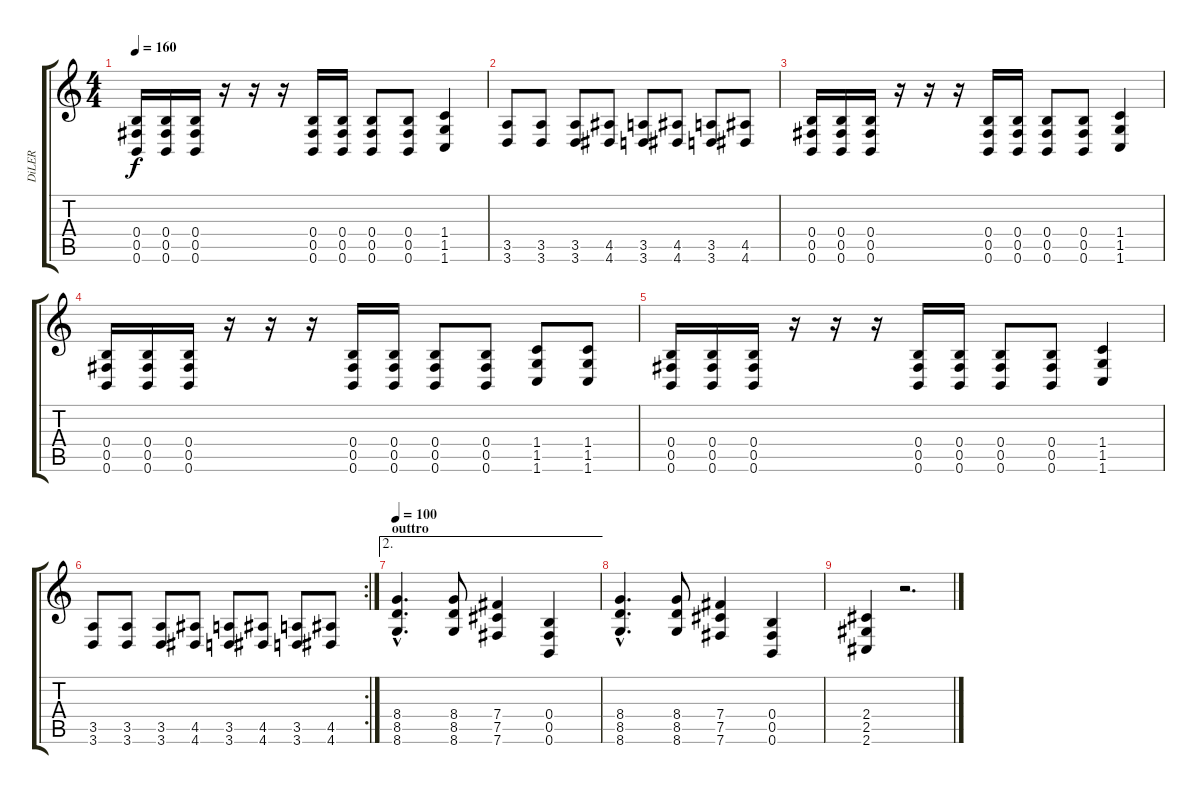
\track ("DiLER" "DiLER") {instrument distortionguitar}
\staff {score tabs}
\tuning (Db4 Ab3 E3 B2 Gb2 B1) {hide}
\ts (4 4)
\tempo 160
\clef g2
\ks c
(0.4 0.5 0.6).16{dy f} (0.4 0.5 0.6).16 (0.4 0.5 0.6).16 r.16 r.16 r.16 (0.4 0.5 0.6).16 (0.4 0.5 0.6).16 (0.4 0.5 0.6).8 (0.4 0.5 0.6).8 (1.4 1.5 1.6).4 |
(3.5 3.6).8 (3.5 3.6).8 (3.5 3.6).8 (4.5 4.6).8 (3.5 3.6).8 (4.5 4.6).8 (3.5 3.6).8 (4.5 4.6).8 |
(0.4 0.5 0.6).16 (0.4 0.5 0.6).16 (0.4 0.5 0.6).16 r.16 r.16 r.16 (0.4 0.5 0.6).16 (0.4 0.5 0.6).16 (0.4 0.5 0.6).8 (0.4 0.5 0.6).8 (1.4 1.5 1.6).4 |
(0.4 0.5 0.6).16 (0.4 0.5 0.6).16 (0.4 0.5 0.6).16 r.16 r.16 r.16 (0.4 0.5 0.6).16 (0.4 0.5 0.6).16 (0.4 0.5 0.6).8 (0.4 0.5 0.6).8 (1.4 1.5 1.6).8 (1.4 1.5 1.6).8 |
(0.4 0.5 0.6).16 (0.4 0.5 0.6).16 (0.4 0.5 0.6).16 r.16 r.16 r.16 (0.4 0.5 0.6).16 (0.4 0.5 0.6).16 (0.4 0.5 0.6).8 (0.4 0.5 0.6).8 (1.4 1.5 1.6).4 |
\rc 2
(3.5 3.6).8 (3.5 3.6).8 (3.5 3.6).8 (4.5 4.6).8 (3.5 3.6).8 (4.5 4.6).8 (3.5 3.6).8 (4.5 4.6).8 |
\ae 2
\section ("" "outtro")
\tempo 100
(8.4{hac} 8.5{hac} 8.6{hac}).4{d} (8.4 8.5 8.6).8 (7.4 7.5 7.6).4 (0.4 0.5 0.6).4 |
(8.4{hac} 8.5{hac} 8.6{hac}).4{d} (8.4 8.5 8.6).8 (7.4 7.5 7.6).4 (0.4 0.5 0.6).4 |
(2.4 2.5 2.6).4 r.2{d}
